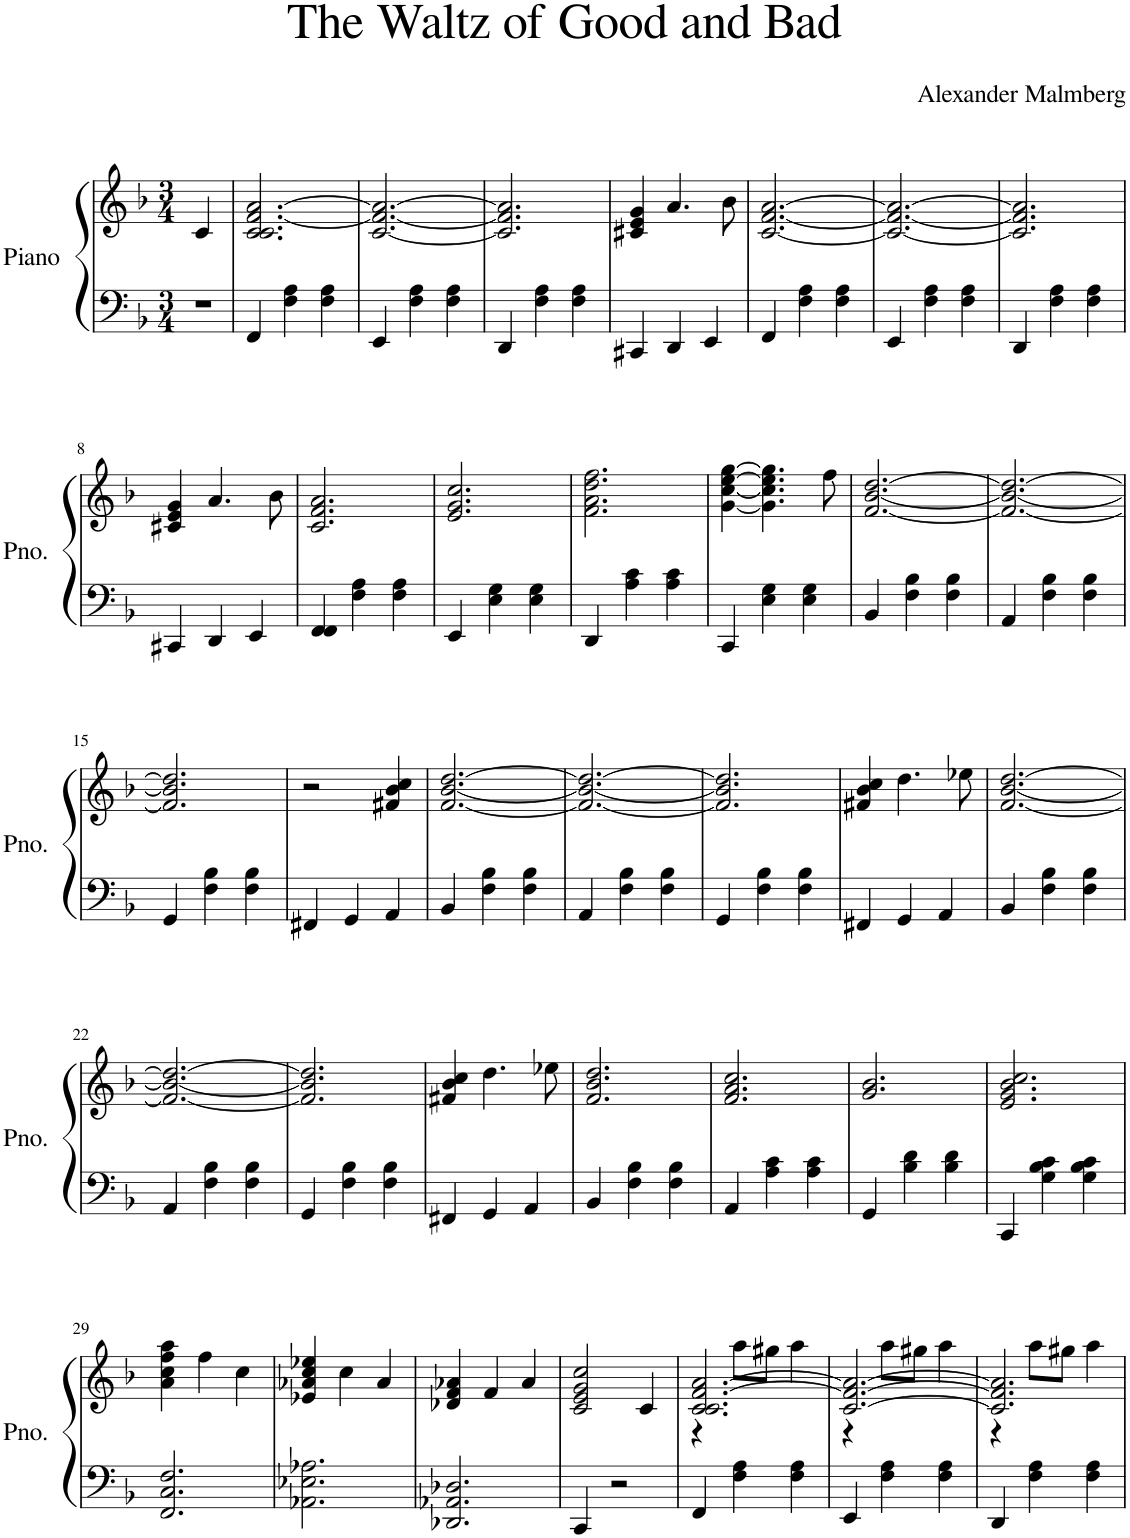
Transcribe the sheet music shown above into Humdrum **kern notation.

**kern	**kern
*part1	*part1
*staff2	*staff1
*I"Piano	*
*I'Pno.	*
*clefF4	*clefG2
*k[b-]	*k[b-]
*M3/4	*M3/4
=	=
2.r	4c/
.	2ryy
=1	=1
4FF/	2.c/ 2.c/ [2.f/ [2.a/
4F\ 4A\	.
4F\ 4A\	.
=2	=2
4EE/	[2.c/ 2.f/_ 2.a/_
4F\ 4A\	.
4F\ 4A\	.
=3	=3
4DD/	2.c/] 2.f/] 2.a/]
4F\ 4A\	.
4F\ 4A\	.
=4	=4
4CC#X/	4c#X/ 4e/ 4g/
4DD/	4.a/
4EE/	.
.	8b-\
=5	=5
4FF/	[2.c/ [2.f/ [2.a/
4F\ 4A\	.
4F\ 4A\	.
=6	=6
4EE/	2.c/_ 2.f/_ 2.a/_
4F\ 4A\	.
4F\ 4A\	.
=7	=7
4DD/	2.c/] 2.f/] 2.a/]
4F\ 4A\	.
4F\ 4A\	.
!!LO:LB:g=z
=8	=8
4CC#X/	4c#X/ 4e/ 4g/
4DD/	4.a/
4EE/	.
.	8b-\
=9	=9
4FF/ 4FF/	2.c/ 2.f/ 2.a/
4F\ 4A\	.
4F\ 4A\	.
=10	=10
4EE/	2.e/ 2.g/ 2.cc/
4E\ 4G\	.
4E\ 4G\	.
=11	=11
4DD/	2.f\ 2.a\ 2.dd\ 2.ff\
4A\ 4c\	.
4A\ 4c\	.
=12	=12
4CC/	[4g\ [4cc\ [4ee\ [4gg\
4E\ 4G\	4.g\] 4.cc\] 4.ee\] 4.gg\]
4E\ 4G\	.
.	8ff\
=13	=13
4BB-/	[2.f/ [2.b-/ [2.dd/
4F\ 4B-\	.
4F\ 4B-\	.
=14	=14
4AA/	2.f/_ 2.b-/_ 2.dd/_
4F\ 4B-\	.
4F\ 4B-\	.
!!LO:LB:g=z
=15	=15
4GG/	2.f/] 2.b-/] 2.dd/]
4F\ 4B-\	.
4F\ 4B-\	.
=16	=16
4FF#X/	2r
4GG/	.
4AA/	4f#X/ 4b-/ 4cc/
=17	=17
4BB-/	[2.f/ [2.b-/ [2.dd/
4F\ 4B-\	.
4F\ 4B-\	.
=18	=18
4AA/	2.f/_ 2.b-/_ 2.dd/_
4F\ 4B-\	.
4F\ 4B-\	.
=19	=19
4GG/	2.f/] 2.b-/] 2.dd/]
4F\ 4B-\	.
4F\ 4B-\	.
=20	=20
4FF#X/	4f#X/ 4b-/ 4cc/
4GG/	4.dd\
4AA/	.
.	8ee-X\
=21	=21
4BB-/	[2.f/ [2.b-/ [2.dd/
4F\ 4B-\	.
4F\ 4B-\	.
!!LO:LB:g=z
=22	=22
4AA/	2.f/_ 2.b-/_ 2.dd/_
4F\ 4B-\	.
4F\ 4B-\	.
=23	=23
4GG/	2.f/] 2.b-/] 2.dd/]
4F\ 4B-\	.
4F\ 4B-\	.
=24	=24
4FF#X/	4f#X/ 4b-/ 4cc/
4GG/	4.dd\
4AA/	.
.	8ee-X\
=25	=25
4BB-/	2.f/ 2.b-/ 2.dd/
4F\ 4B-\	.
4F\ 4B-\	.
=26	=26
4AA/	2.f/ 2.a/ 2.cc/
4A\ 4c\	.
4A\ 4c\	.
=27	=27
4GG/	2.g/ 2.b-/
4B-\ 4d\	.
4B-\ 4d\	.
=28	=28
4CC/	2.e/ 2.g/ 2.b-/ 2.cc/
4G\ 4B-\ 4c\	.
4G\ 4B-\ 4c\	.
!!LO:LB:g=z
=29	=29
2.FF/ 2.C/ 2.F/	4a\ 4cc\ 4ff\ 4aa\
.	4ff\
.	4cc\
=30	=30
2.AA-X\ 2.E-X\ 2.A-X\	4e-X/ 4a-X/ 4cc/ 4ee-X/
.	4cc\
.	4a-/
=31	=31
2.DD-X/ 2.AA-X/ 2.D-X/	4d-X/ 4f/ 4a-X/
.	4f/
.	4a-/
=32	=32
4CC/	2c/ 2e/ 2g/ 2cc/
2r	.
.	4c/
=33	=33
*	*^
4FF/	2.c/ 2.c/ [2.f/ [2.a/	4r
4F\ 4A\	.	8aa\L
.	.	8gg#X\J
4F\ 4A\	.	4aa\
=34	=34	=34
4EE/	[2.c/ 2.f/_ 2.a/_	4r
4F\ 4A\	.	8aa\L
.	.	8gg#X\J
4F\ 4A\	.	4aa\
=35	=35	=35
4DD/	2.c/] 2.f/] 2.a/]	4r
4F\ 4A\	.	8aa\L
.	.	8gg#X\J
4F\ 4A\	.	4aa\
*	*v	*v
=	=
*-	*-
